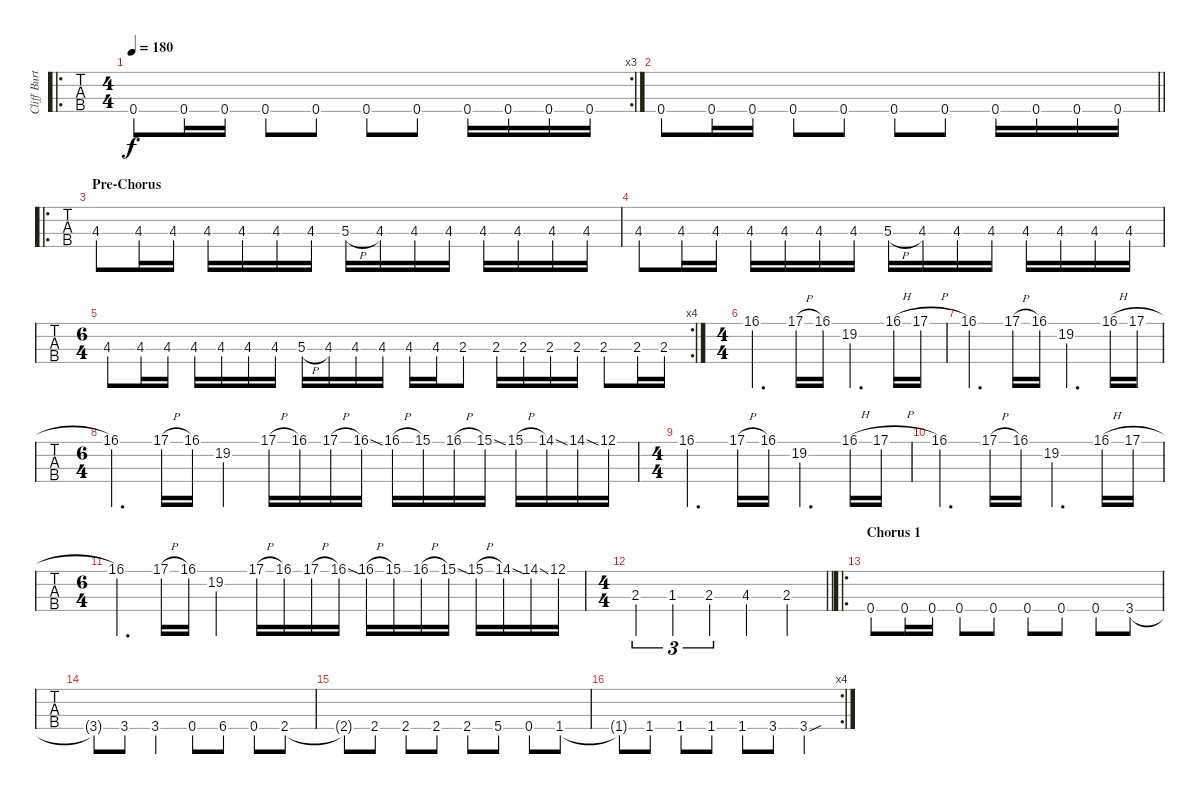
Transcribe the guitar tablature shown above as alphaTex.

\track ("Cliff Burton" "Cliff Burt") {instrument electricbassfinger}
\staff {tabs}
\tuning (G2 D2 A1 E1) {hide}
\ro
\rc 3
\ts (4 4)
\tempo 180
\clef f4
\ks c
0.4.8{dy f} 0.4.16 0.4.16 0.4.8 0.4.8 0.4.8 0.4.8 0.4.16 0.4.16 0.4.16 0.4.16 |
\barLineRight lightlight
0.4.8 0.4.16 0.4.16 0.4.8 0.4.8 0.4.8 0.4.8 0.4.16 0.4.16 0.4.16 0.4.16 |
\ro
\section ("" "Pre-Chorus")
4.3.8 4.3.16 4.3.16 4.3.16 4.3.16 4.3.16 4.3.16 5.3{h}.16 4.3.16 4.3.16 4.3.16 4.3.16 4.3.16 4.3.16 4.3.16 |
4.3.8 4.3.16 4.3.16 4.3.16 4.3.16 4.3.16 4.3.16 5.3{h}.16 4.3.16 4.3.16 4.3.16 4.3.16 4.3.16 4.3.16 4.3.16 |
\rc 4
\ts (6 4)
4.3.8 4.3.16 4.3.16 4.3.16 4.3.16 4.3.16 4.3.16 5.3{h}.16 4.3.16 4.3.16 4.3.16 4.3.16 4.3.16 2.3.8 2.3.16 2.3.16 2.3.16 2.3.16 2.3.8 2.3.16 2.3.16 |
\ts (4 4)
16.1.4{d volume 16 instrument electricbassfinger} 17.1{h}.16 16.1.16 19.2.4{d} 16.1{h}.16 17.1{h}.16 |
16.1.4{d} 17.1{h}.16 16.1.16 19.2.4{d} 16.1{h}.16 17.1{h}.16 |
\ts (6 4)
16.1.4{d} 17.1{h}.16 16.1.16 19.2.4 17.1{h}.16 16.1.16 17.1{h}.16 16.1{sod}.16 16.1{h}.16 15.1.16 16.1{h}.16 15.1{sod}.16 15.1{h}.16 14.1{sod}.16 14.1{ss}.16 12.1.16 |
\ts (4 4)
16.1.4{d} 17.1{h}.16 16.1.16 19.2.4{d} 16.1{h}.16 17.1{h}.16 |
16.1.4{d} 17.1{h}.16 16.1.16 19.2.4{d} 16.1{h}.16 17.1{h}.16 |
\ts (6 4)
16.1.4{d} 17.1{h}.16 16.1.16 19.2.4 17.1{h}.16 16.1.16 17.1{h}.16 16.1{sod}.16 16.1{h}.16 15.1.16 16.1{h}.16 15.1{sod}.16 15.1{h}.16 14.1{sod}.16 14.1{ss}.16 12.1.16 |
\ts (4 4)
\barLineRight lightlight
2.3.4{tu (3 2) volume 13 instrument electricbassfinger} 1.3.4{tu (3 2)} 2.3.4{tu (3 2)} 4.3.4 2.3.4 |
\ro
\section ("" "Chorus 1")
0.4.8 0.4.16 0.4.16 0.4.8 0.4.8 0.4.8 0.4.8 0.4.8 3.4.8 |
3.4{t}.8 3.4.8 3.4.4 0.4.8 6.4.8 0.4.8 2.4.8 |
2.4{t}.8 2.4.8 2.4.8 2.4.8 2.4.8 5.4.8 0.4.8 1.4.8 |
\rc 4
1.4{t}.8 1.4.8 1.4.8 1.4.8 1.4.8 3.4.8 3.4{sou}.4
